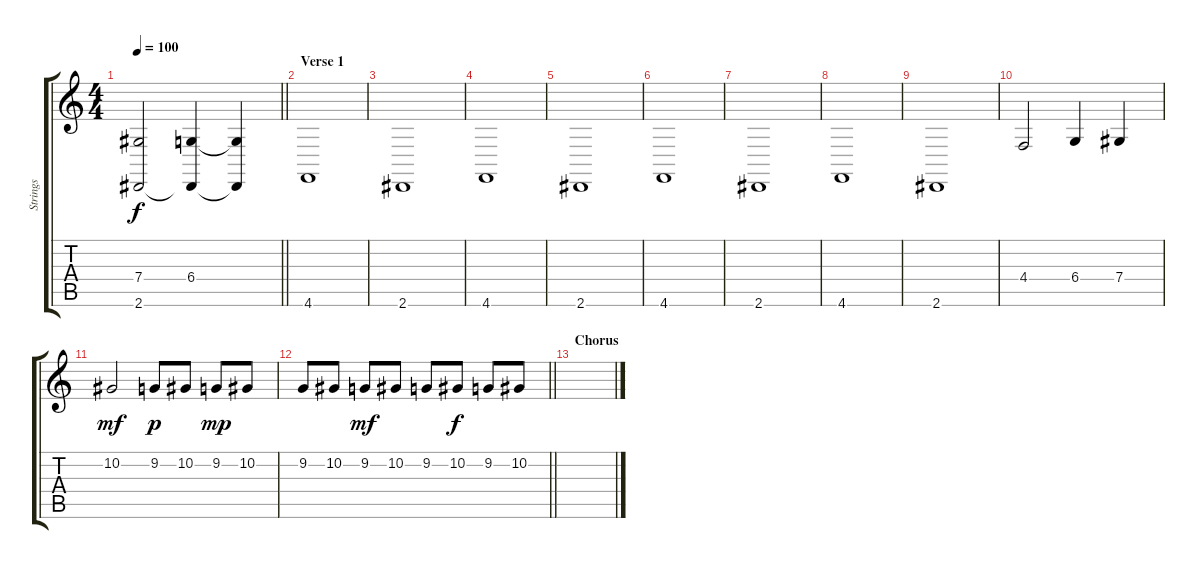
\track ("Strings" "Strings") {instrument stringensemble1}
\staff {score tabs}
\tuning (Eb4 Bb3 Gb3 Db3 Ab2 Db2) {hide}
\ts (4 4)
\tempo 100
\clef g2
\barLineRight lightlight
\ks c
(7.4{t} 2.6).2{dy f} (6.4 2.6{t}).4 (6.4{t} 2.6{t}).4 |
\section ("" "Verse 1")
4.6.1 |
2.6.1 |
4.6.1 |
2.6.1 |
4.6.1 |
2.6.1 |
4.6.1 |
2.6.1 |
4.4.2 6.4.4 7.4.4 |
10.2.2{dy mf} 9.2.8{dy p} 10.2.8 9.2.8{dy mp} 10.2.8 |
\barLineRight lightlight
9.2.8 10.2.8 9.2.8{dy mf} 10.2.8 9.2.8 10.2.8{dy f} 9.2.8 10.2.8 |
\section ("" "Chorus ")
